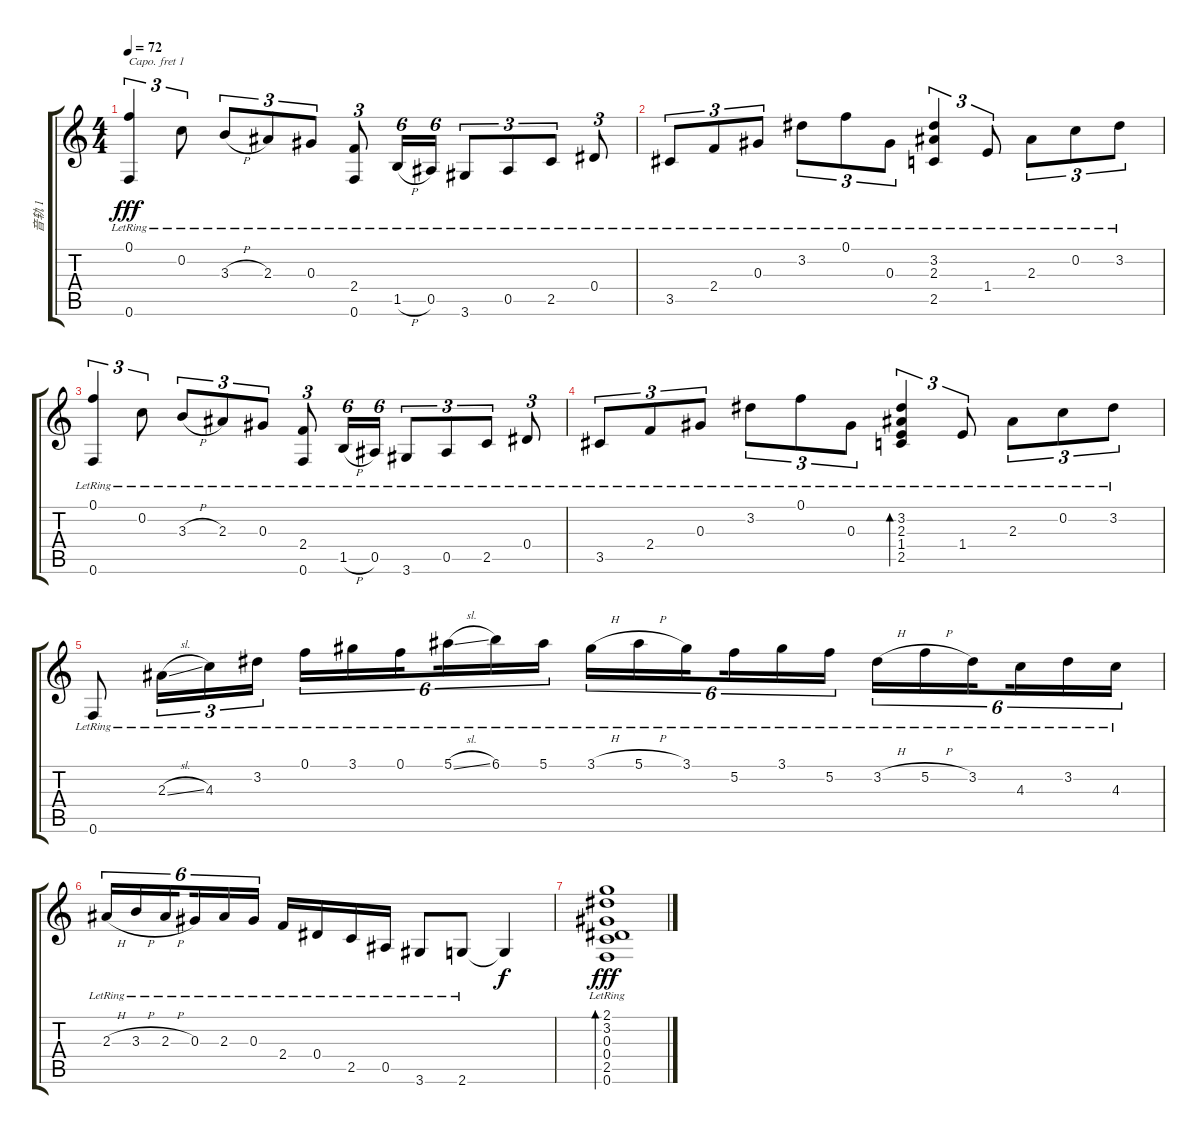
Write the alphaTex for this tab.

\track ("音轨 1" "音轨 1") {instrument acousticguitarsteel}
\staff {score tabs}
\capo 1
\tuning (E4 B3 G3 D3 A2 E2) {hide}
\ts (4 4)
\tempo 72
\clef g2
\ks c
(0.1{lr} 0.6{lr}).4{tu (3 2) dy fff} 0.2{lr}.8{tu (3 2)} 3.3{h lr}.8{tu (3 2)} 2.3{lr}.8{tu (3 2)} 0.3{lr}.8{tu (3 2)} (2.4{lr} 0.6{lr}).8{tu (3 2)} 1.5{h lr}.16{tu (6 4)} 0.5{lr}.16{tu (6 4)} 3.6{lr}.8{tu (3 2)} 0.5{lr}.8{tu (3 2)} 2.5{lr}.8{tu (3 2)} 0.4{lr}.8{tu (3 2)} |
3.5{lr}.8{tu (3 2)} 2.4{lr}.8{tu (3 2)} 0.3{lr}.8{tu (3 2)} 3.2{lr}.8{tu (3 2)} 0.1{lr}.8{tu (3 2)} 0.3{lr}.8{tu (3 2)} (3.2{lr} 2.3{lr} 2.5{lr}).4{tu (3 2)} 1.4{lr}.8{tu (3 2)} 2.3{lr}.8{tu (3 2)} 0.2{lr}.8{tu (3 2)} 3.2{lr}.8{tu (3 2)} |
(0.1{lr} 0.6{lr}).4{tu (3 2)} 0.2{lr}.8{tu (3 2)} 3.3{h lr}.8{tu (3 2)} 2.3{lr}.8{tu (3 2)} 0.3{lr}.8{tu (3 2)} (2.4{lr} 0.6{lr}).8{tu (3 2)} 1.5{h lr}.16{tu (6 4)} 0.5{lr}.16{tu (6 4)} 3.6{lr}.8{tu (3 2)} 0.5{lr}.8{tu (3 2)} 2.5{lr}.8{tu (3 2)} 0.4{lr}.8{tu (3 2)} |
3.5{lr}.8{tu (3 2)} 2.4{lr}.8{tu (3 2)} 0.3{lr}.8{tu (3 2)} 3.2{lr}.8{tu (3 2)} 0.1{lr}.8{tu (3 2)} 0.3{lr}.8{tu (3 2)} (3.2{lr} 2.3{lr} 1.4 2.5{lr}).4{tu (3 2) bd 240} 1.4{lr}.8{tu (3 2)} 2.3{lr}.8{tu (3 2)} 0.2{lr}.8{tu (3 2)} 3.2{lr}.8{tu (3 2)} |
0.6{lr}.8 2.3{sl lr}.16{tu (3 2)} 4.3{lr}.16{tu (3 2)} 3.2{lr}.16{tu (3 2)} 0.1{lr}.16{tu (6 4)} 3.1{lr}.16{tu (6 4)} 0.1{lr}.16{tu (6 4) beam splitsecondary} 5.1{sl lr}.16{tu (6 4)} 6.1{lr}.16{tu (6 4)} 5.1{lr}.16{tu (6 4)} 3.1{h lr}.16{tu (6 4)} 5.1{h lr}.16{tu (6 4)} 3.1{lr}.16{tu (6 4) beam splitsecondary} 5.2{lr}.16{tu (6 4)} 3.1{lr}.16{tu (6 4)} 5.2{lr}.16{tu (6 4)} 3.2{h lr}.16{tu (6 4)} 5.2{h lr}.16{tu (6 4)} 3.2{lr}.16{tu (6 4) beam splitsecondary} 4.3{lr}.16{tu (6 4)} 3.2{lr}.16{tu (6 4)} 4.3{lr}.16{tu (6 4)} |
2.3{h lr}.16{tu (6 4)} 3.3{h lr}.16{tu (6 4)} 2.3{h lr}.16{tu (6 4) beam splitsecondary} 0.3{lr}.16{tu (6 4)} 2.3{lr}.16{tu (6 4)} 0.3{lr}.16{tu (6 4)} 2.4{lr}.16 0.4{lr}.16 2.5{lr}.16 0.5{lr}.16 3.6{lr}.8 2.6{lr}.8 2.6{t}.4{dy f} |
(2.1{lr} 3.2{lr} 0.3{lr} 0.4{lr} 2.5{lr} 0.6{lr}).1{bd 480 dy fff}
